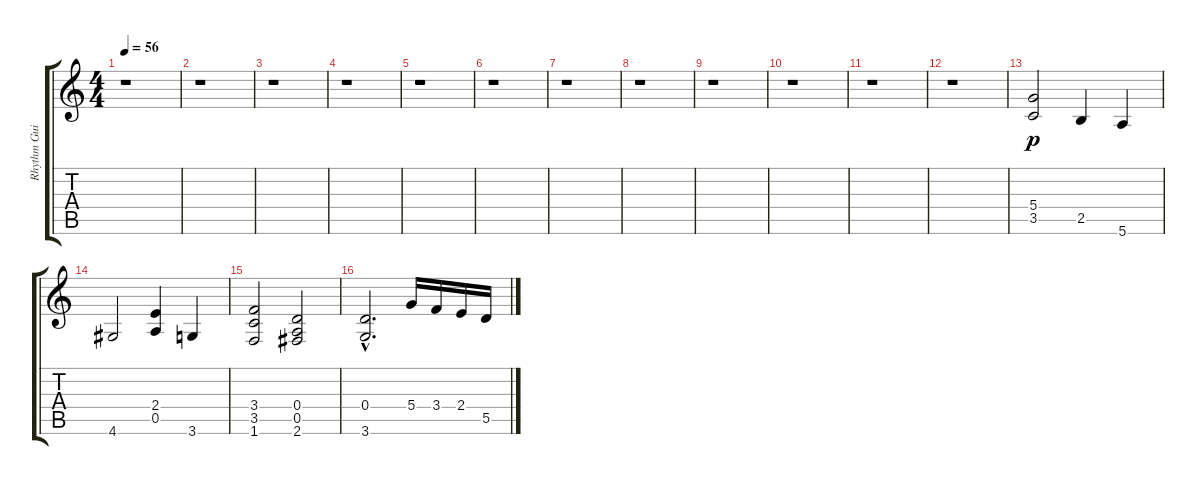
\track ("Rhythm Guitar" "Rhythm Gui") {instrument overdrivenguitar}
\staff {score tabs}
\tuning (E4 B3 G3 D3 A2 E2) {hide}
\ts (4 4)
\tempo 56
\clef g2
\ks c
r.1{dy p} |
r.1 |
r.1 |
r.1 |
r.1 |
r.1 |
r.1 |
r.1 |
r.1 |
r.1 |
r.1 |
r.1 |
(5.4 3.5).2 2.5.4 5.6.4 |
4.6.2 (2.4 0.5).4 3.6.4 |
(3.4 3.5 1.6).2 (0.4 0.5 2.6).2 |
(0.4{hac} 3.6{hac}).2{d} 5.4.16 3.4.16 2.4.16 5.5.16
